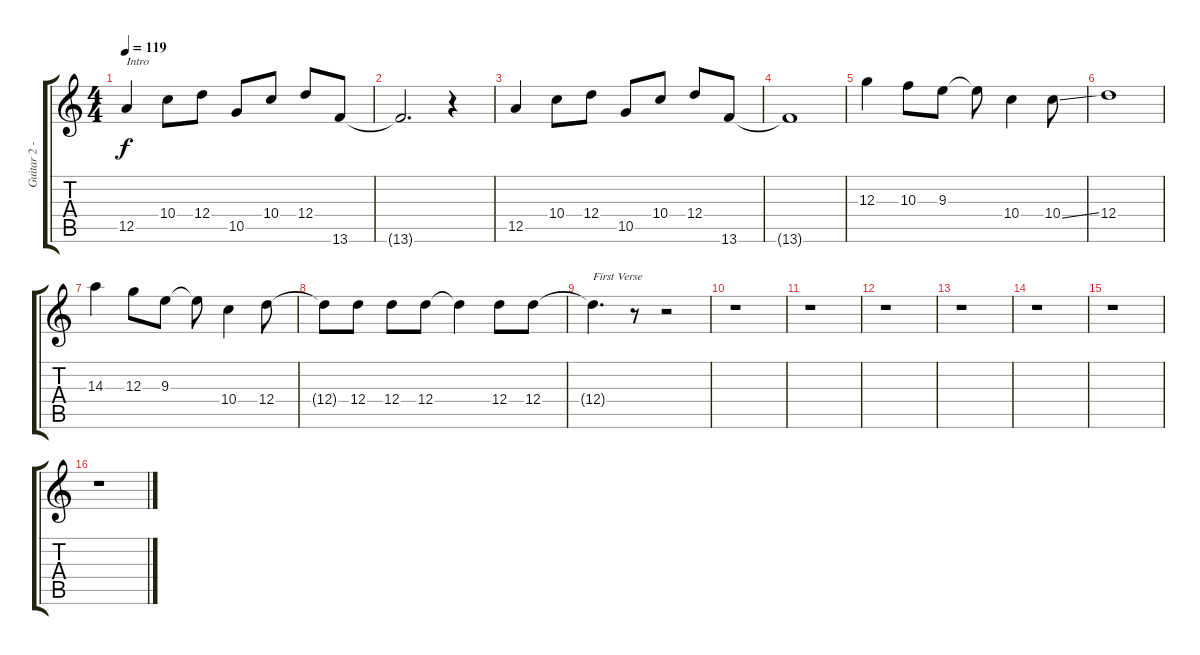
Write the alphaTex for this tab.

\track ("Guitar 2 - Clean " "Guitar 2 -") {instrument electricguitarclean}
\staff {score tabs}
\tuning (E4 B3 G3 D3 A2 E2) {hide}
\ts (4 4)
\tempo 119
\clef g2
\ks c
12.5.4{txt "Intro" dy f instrument electricguitarclean} 10.4.8 12.4.8 10.5.8 10.4.8 12.4.8 13.6.8 |
13.6{t}.2{d} r.4 |
12.5.4 10.4.8 12.4.8 10.5.8 10.4.8 12.4.8 13.6.8 |
13.6{t}.1 |
12.3.4 10.3.8 9.3.8 9.3{t}.8 10.4.4 10.4{ss}.8 |
12.4.1 |
14.3.4 12.3.8 9.3.8 9.3{t}.8 10.4.4 12.4.8 |
12.4{t}.8 12.4.8 12.4.8 12.4.8 12.4{t}.4 12.4.8 12.4.8 |
12.4{t}.4{d txt "First Verse"} r.8 r.2 |
r.1 |
r.1 |
r.1 |
r.1 |
r.1 |
r.1 |
r.1
